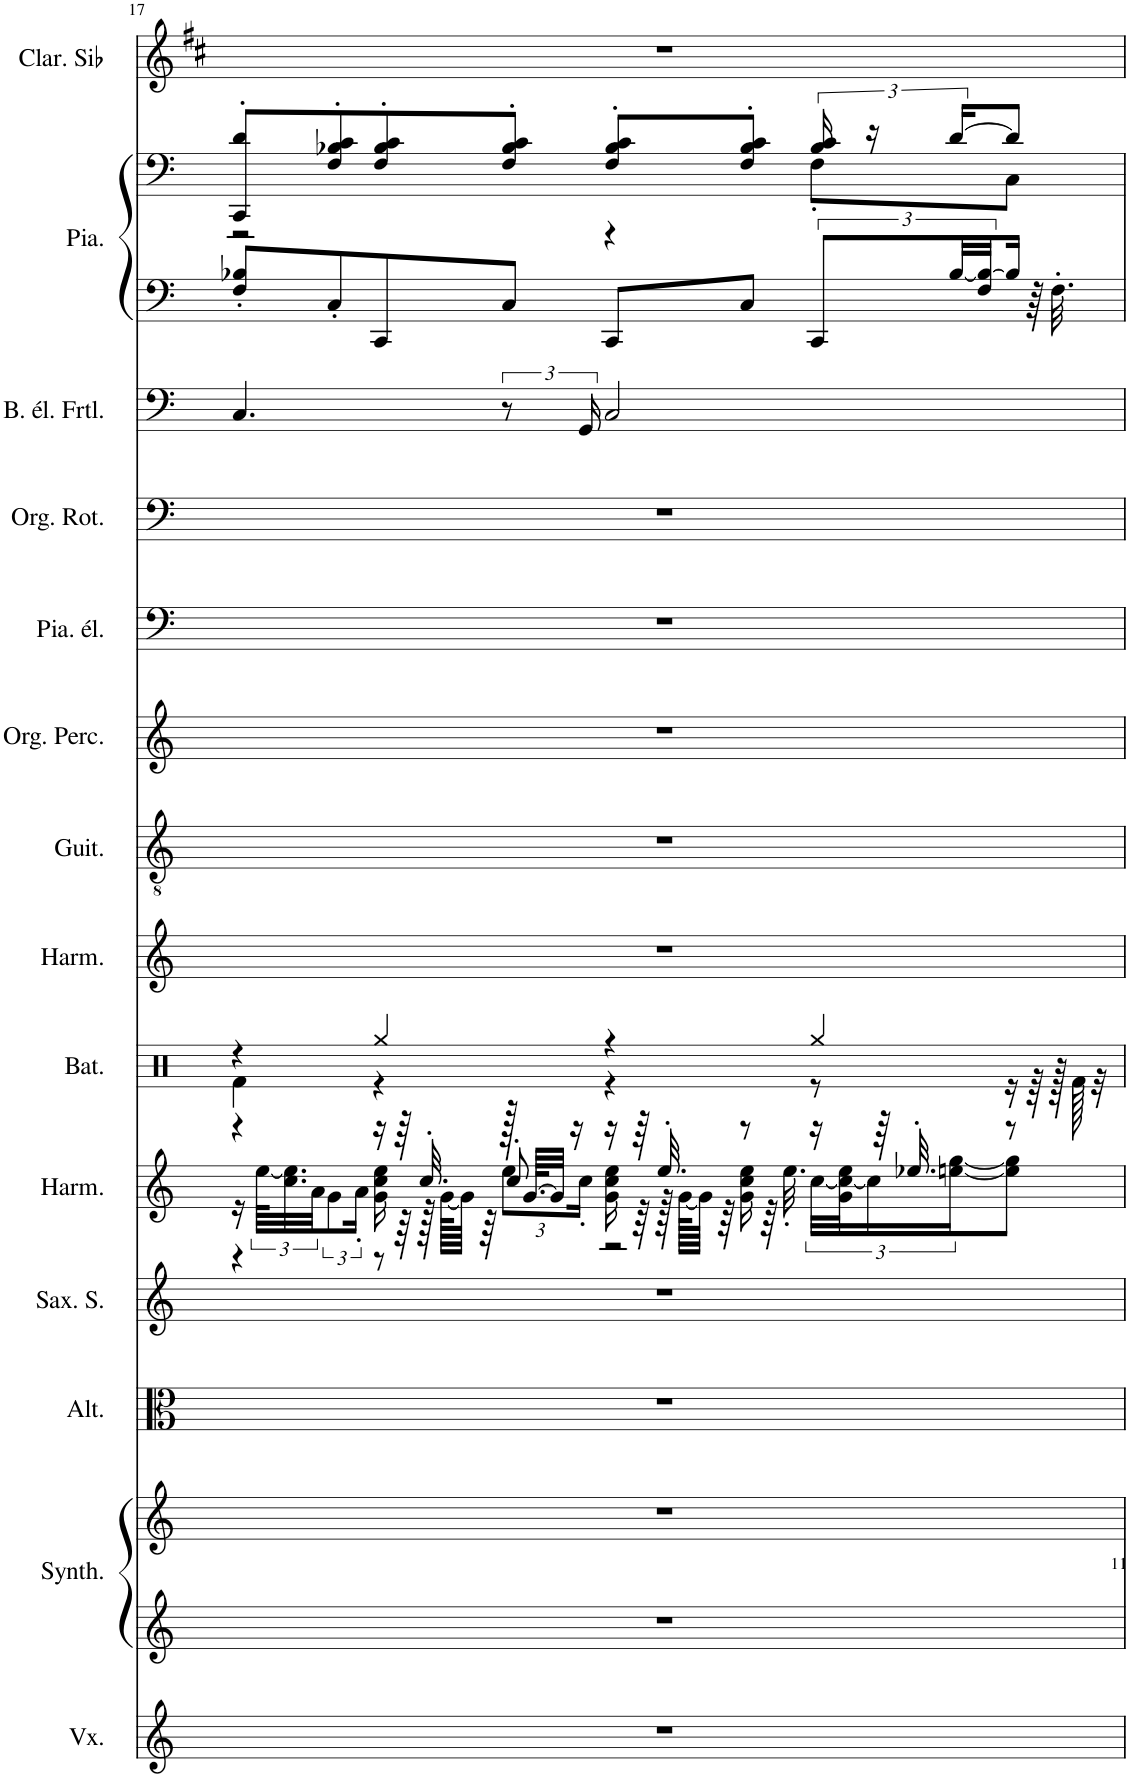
**kern	**kern	**kern	**kern	**kern	**kern	**kern	**kern	**kern	**kern	**kern	**kern	**kern	**kern	**kern	**kern
*part14	*part13	*part13	*part12	*part11	*part10	*part9	*part8	*part7	*part6	*part5	*part4	*part3	*part2	*part2	*part1
*staff16	*staff15	*staff14	*staff13	*staff12	*staff11	*staff10	*staff9	*staff8	*staff7	*staff6	*staff5	*staff4	*staff3	*staff2	*staff1
*I"Voix	*I"Synthétiseur d'instruments à cordes	*	*I"Altos	*I"Saxophone Soprano	*I"Harmonica	*I"Batterie	*I"Harmonica	*I"Guitare classique	*I"Orgue percussif	*I"Piano électrique	*I"Orgue rotatif	*I"Basse électrique fretless	*I"Piano	*	*I"Clarinette en Sib
*I'Vx.	*I'Synth.	*	*I'Alt.	*I'Sax. S.	*I'Harm.	*I'Bat.	*I'Harm.	*I'Guit.	*I'Org. Perc.	*I'Pia. él.	*I'Org. Rot.	*I'B. él. Frtl.	*I'Pia.	*	*I'Clar. Sib
!!LO:PB:g=z
*clefG2	*clefG2	*clefG2	*clefC3	*clefG2	*clefG2	*clefX	*clefG2	*clefGv2	*clefG2	*clefF4	*clefF4	*clefF4	*clefF4	*clefF4	*clefG2
*	*	*	*	*Trd1c2	*	*	*	*	*	*	*	*Trd7c12	*	*	*Trd1c2
*k[]	*k[]	*k[]	*k[]	*k[]	*k[]	*k[]	*k[]	*k[]	*k[]	*k[]	*k[]	*k[]	*k[]	*k[]	*k[f#c#]
*M4/4	*M4/4	*M4/4	*M4/4	*M4/4	*M4/4	*M4/4	*M4/4	*M4/4	*M4/4	*M4/4	*M4/4	*M4/4	*M4/4	*M4/4	*M4/4
=17	=17	=17	=17	=17	=17	=17	=17	=17	=17	=17	=17	=17	=17	=17	=17
*	*	*	*	*	*^	*^	*	*	*	*	*	*	*	*^	*
*	*	*	*	*	*	*^	*	*	*	*	*	*	*	*	*	*	*	*
1r	1r	1r	1r	1r	4r	16r	4r	4r	4Rf\	1r	1r	1r	1r	1r	4.C/	8F/' 8B-X/'L	8CC/' 8d/'L	2r	1r
.	.	.	.	.	.	[96ee\KLLL	.	.	.	.	.	.	.	.	.	.	.	.	.
.	.	.	.	.	.	48.cc\ 48.ee\]	.	.	.	.	.	.	.	.	.	.	.	.	.
.	.	.	.	.	.	48a\JJ	.	.	.	.	.	.	.	.	.	.	.	.	.
.	.	.	.	.	.	12g\	.	.	.	.	.	.	.	.	.	8C'/	8F/' 8B-X/' 8c/'	.	.
.	.	.	.	.	.	24a'\Jk	.	.	.	.	.	.	.	.	.	.	.	.	.
.	.	.	.	.	16r	16g\ 16cc\ 16ee\	8r	4Rgg/	4r	.	.	.	.	.	.	8CC/	8F/' 8B-/' 8c/'	.	.
.	.	.	.	.	64r	64r	.	.	.	.	.	.	.	.	.	.	.	.	.
.	.	.	.	.	32.cc'/	128r	.	.	.	.	.	.	.	.	.	.	.	.	.
.	.	.	.	.	.	[128g\KLLLL	.	.	.	.	.	.	.	.	.	.	.	.	.
.	.	.	.	.	.	64g\JJJJ]	.	.	.	.	.	.	.	.	.	.	.	.	.
.	.	.	.	.	.	64r	.	.	.	.	.	.	.	.	.	.	.	.	.
*	*	*	*	*	*	*Xbrackettup	*	*	*	*	*	*	*	*	*	*	*	*	*
.	.	.	.	.	128r	12ee\L	8cc'/	.	.	.	.	.	.	.	12r	8C/J	8F/' 8B-/' 8c/'J	.	.
.	.	.	.	.	[64.g/KLLL	.	.	.	.	.	.	.	.	.	.	.	.	.	.
.	.	.	.	.	32g/JJJ]	.	.	.	.	.	.	.	.	.	.	.	.	.	.
.	.	.	.	.	16r	.	.	.	.	.	.	.	.	.	.	.	.	.	.
.	.	.	.	.	.	24cc'\Jk	.	.	.	.	.	.	.	.	24GG/	.	.	.	.
.	.	.	.	.	16r	16g\ 16cc\ 16ee\	2r	4r	4r	.	.	.	.	.	2C/	8CC/L	8F/' 8B-/' 8c/'L	4r	.
.	.	.	.	.	64r	64r	.	.	.	.	.	.	.	.	.	.	.	.	.
.	.	.	.	.	32.ee'/	128r	.	.	.	.	.	.	.	.	.	.	.	.	.
.	.	.	.	.	.	[128g\KLLLL	.	.	.	.	.	.	.	.	.	.	.	.	.
.	.	.	.	.	.	64g\JJJJ]	.	.	.	.	.	.	.	.	.	.	.	.	.
.	.	.	.	.	.	64r	.	.	.	.	.	.	.	.	.	.	.	.	.
.	.	.	.	.	8r	16g\ 16cc\ 16ee\	.	.	.	.	.	.	.	.	.	8C/J	8F/' 8B-/' 8c/'J	.	.
.	.	.	.	.	.	64r	.	.	.	.	.	.	.	.	.	.	.	.	.
.	.	.	.	.	.	32.ee'\	.	.	.	.	.	.	.	.	.	.	.	.	.
*	*	*	*	*	*	*brackettup	*	*	*	*	*	*	*	*	*	*	*	*	*
.	.	.	.	.	16r	[48cc\LLL	.	4Rgg/	8r	.	.	.	.	.	.	12CC/L	24B-/ 24c/	8F'\L	.
.	.	.	.	.	.	48g\ 48cc\_ 48ee\J	.	.	.	.	.	.	.	.	.	.	.	.	.
.	.	.	.	.	.	24cc\]	.	.	.	.	.	.	.	.	.	.	24r	.	.
.	.	.	.	.	64r	.	.	.	.	.	.	.	.	.	.	.	.	.	.
.	.	.	.	.	32.ee-X'/	.	.	.	.	.	.	.	.	.	.	.	.	.	.
.	.	.	.	.	.	[24een\ [24gg\J	.	.	.	.	.	.	.	.	.	[48B-/LL	[24d/KL	.	.
.	.	.	.	.	.	.	.	.	.	.	.	.	.	.	.	48F/ 48B-/_J	.	.	.
.	.	.	.	.	8r	8ee\] 8gg\]J	.	.	16r	.	.	.	.	.	.	16B-/JJ]	8d/J]	8C\J	.
.	.	.	.	.	.	.	.	.	64r	.	.	.	.	.	.	64r	.	.	.
.	.	.	.	.	.	.	.	.	128r	.	.	.	.	.	.	32.F'\	.	.	.
.	.	.	.	.	.	.	.	.	128Rf\	.	.	.	.	.	.	.	.	.	.
.	.	.	.	.	.	.	.	.	32r	.	.	.	.	.	.	.	.	.	.
*	*	*	*	*	*v	*v	*v	*	*	*	*	*	*	*	*	*	*v	*v	*
*	*	*	*	*	*	*v	*v	*	*	*	*	*	*	*	*	*
=	=	=	=	=	=	=	=	=	=	=	=	=	=	=	=
*-	*-	*-	*-	*-	*-	*-	*-	*-	*-	*-	*-	*-	*-	*-	*-
